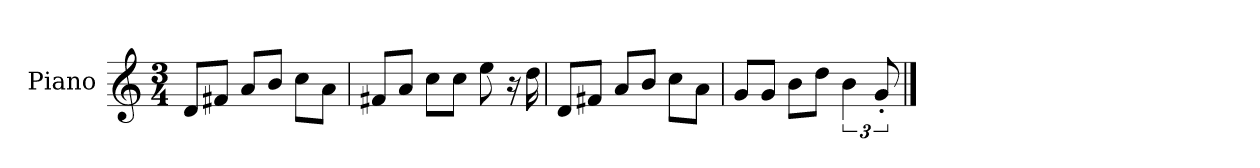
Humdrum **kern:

**kern
*part1
*staff1
*I"Piano
*I'P-no
*clefG2
*k[]
*M3/4
*MM91
=1
8d/L
8f#X/J
8a/L
8b/J
8cc\L
8a\J
=2
8f#X/L
8a/J
8cc\L
8cc\J
8ee\
16r
16dd\
=3
8d/L
8f#X/J
8a/L
8b/J
8cc\L
8a\J
=4
8g/L
8g/J
8b\L
8dd\J
6b\
12g'/
==
*-
